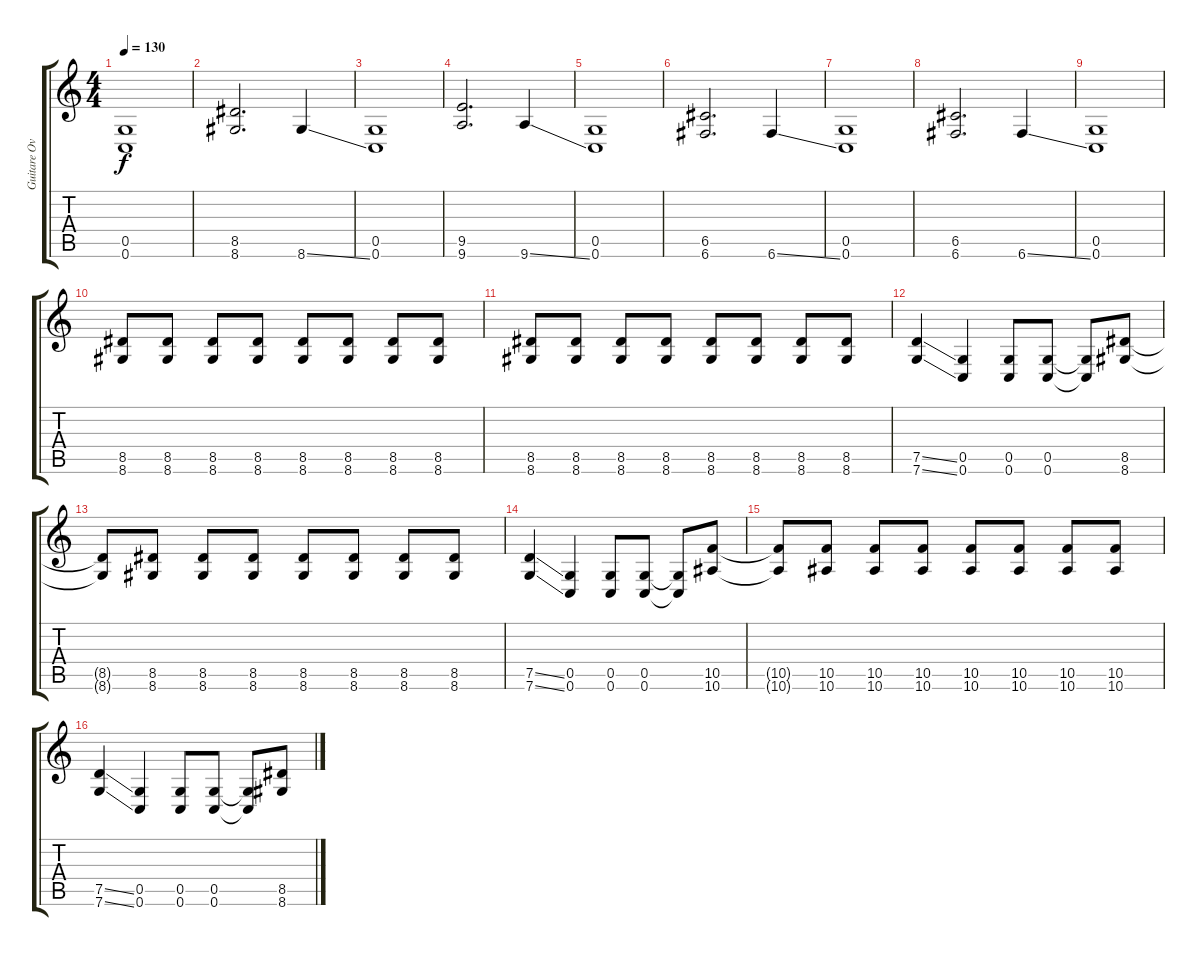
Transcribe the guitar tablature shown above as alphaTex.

\track ("Guitare Overdub" "Guitare Ov") {instrument distortionguitar}
\staff {score tabs}
\tuning (D4 A3 F3 C3 G2 C2) {hide}
\ts (4 4)
\tempo 130
\clef g2
\ks c
(0.5 0.6).1{dy f} |
(8.5 8.6).2{d} 8.6{ss}.4 |
(0.5 0.6).1 |
(9.5 9.6).2{d} 9.6{ss}.4 |
(0.5 0.6).1 |
(6.5 6.6).2{d} 6.6{ss}.4 |
(0.5 0.6).1 |
(6.5 6.6).2{d} 6.6{ss}.4 |
(0.5 0.6).1 |
(8.5 8.6).8 (8.5 8.6).8 (8.5 8.6).8 (8.5 8.6).8 (8.5 8.6).8 (8.5 8.6).8 (8.5 8.6).8 (8.5 8.6).8 |
(8.5 8.6).8 (8.5 8.6).8 (8.5 8.6).8 (8.5 8.6).8 (8.5 8.6).8 (8.5 8.6).8 (8.5 8.6).8 (8.5 8.6).8 |
(7.5{ss} 7.6{ss}).4 (0.5 0.6).4 (0.5 0.6).8 (0.5 0.6).8 (0.5{t} 0.6{t}).8 (8.5 8.6).8 |
(8.5{t} 8.6{t}).8 (8.5 8.6).8 (8.5 8.6).8 (8.5 8.6).8 (8.5 8.6).8 (8.5 8.6).8 (8.5 8.6).8 (8.5 8.6).8 |
(7.5{ss} 7.6{ss}).4 (0.5 0.6).4 (0.5 0.6).8 (0.5 0.6).8 (0.5{t} 0.6{t}).8 (10.5 10.6).8 |
(10.5{t} 10.6{t}).8 (10.5 10.6).8 (10.5 10.6).8 (10.5 10.6).8 (10.5 10.6).8 (10.5 10.6).8 (10.5 10.6).8 (10.5 10.6).8 |
(7.5{ss} 7.6{ss}).4 (0.5 0.6).4 (0.5 0.6).8 (0.5 0.6).8 (0.5{t} 0.6{t}).8 (8.5 8.6).8
